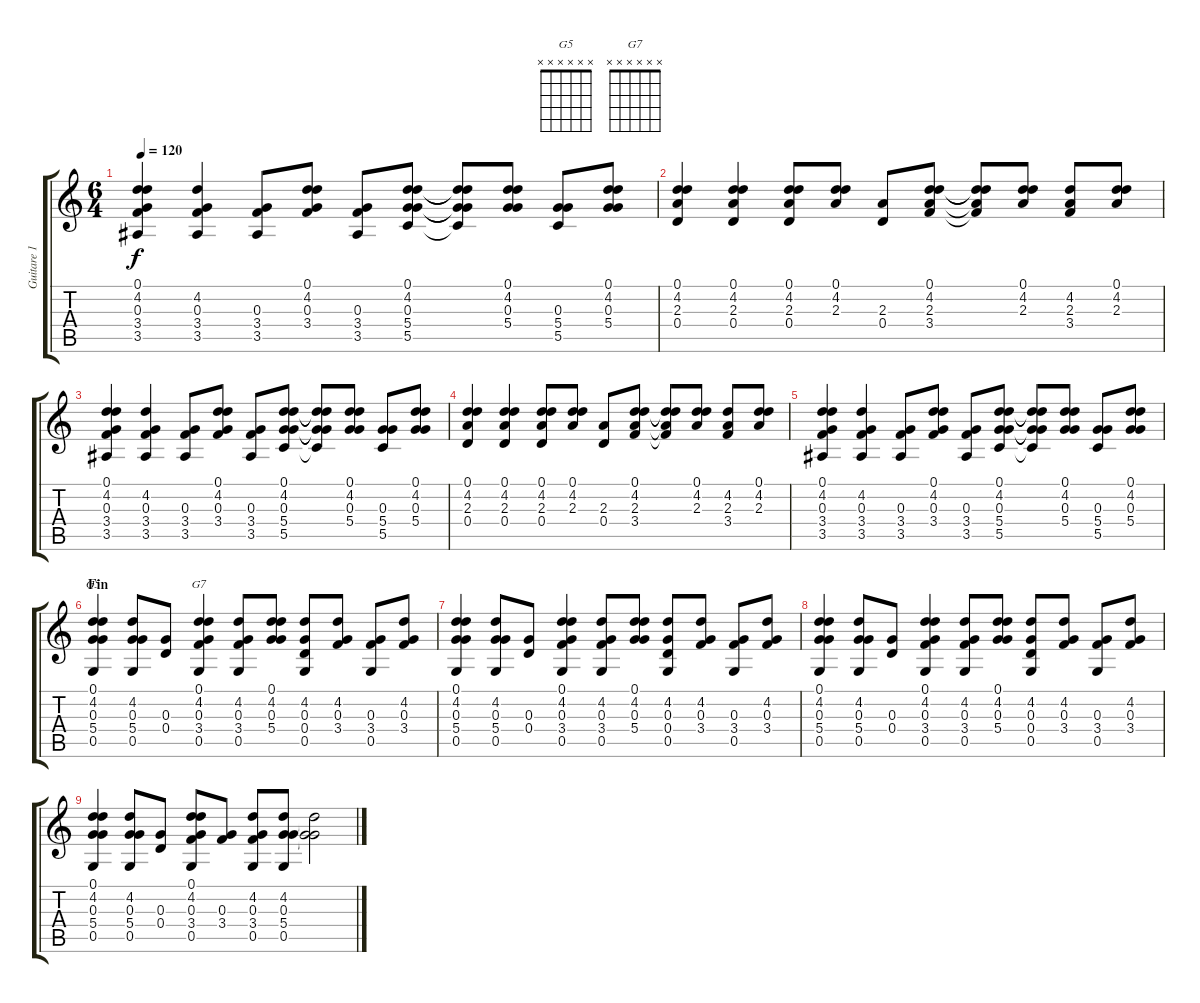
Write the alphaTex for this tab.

\track ("Guitare 1" "Guitare 1") {instrument overdrivenguitar}
\staff {score tabs}
\tuning (D4 Bb3 G3 D3 G2 D2) {hide}
\chord ("G5" x x x x x x) {firstfret 0}
\chord ("G7" x x x x x x) {firstfret 0}
\ts (6 4)
\tempo 120
\clef g2
\ks c
(0.1 4.2 0.3 3.4 3.5).4{dy f} (4.2 0.3 3.4 3.5).4 (0.3 3.4 3.5).8 (0.1 4.2 0.3 3.4).8 (0.3 3.4 3.5).8 (0.1 4.2 0.3 5.4 5.5).8 (0.1{t} 4.2{t} 0.3{t} 5.4{t} 5.5{t}).8 (0.1 4.2 0.3 5.4).8 (0.3 5.4 5.5).8 (0.1 4.2 0.3 5.4).8 |
(0.1 4.2 2.3 0.4).4 (0.1 4.2 2.3 0.4).4 (0.1 4.2 2.3 0.4).8 (0.1 4.2 2.3).8 (2.3 0.4).8 (0.1 4.2 2.3 3.4).8 (0.1{t} 4.2{t} 2.3{t} 3.4{t}).8 (0.1 4.2 2.3).8 (4.2 2.3 3.4).8 (0.1 4.2 2.3).8 |
(0.1 4.2 0.3 3.4 3.5).4 (4.2 0.3 3.4 3.5).4 (0.3 3.4 3.5).8 (0.1 4.2 0.3 3.4).8 (0.3 3.4 3.5).8 (0.1 4.2 0.3 5.4 5.5).8 (0.1{t} 4.2{t} 0.3{t} 5.4{t} 5.5{t}).8 (0.1 4.2 0.3 5.4).8 (0.3 5.4 5.5).8 (0.1 4.2 0.3 5.4).8 |
(0.1 4.2 2.3 0.4).4 (0.1 4.2 2.3 0.4).4 (0.1 4.2 2.3 0.4).8 (0.1 4.2 2.3).8 (2.3 0.4).8 (0.1 4.2 2.3 3.4).8 (0.1{t} 4.2{t} 2.3{t} 3.4{t}).8 (0.1 4.2 2.3).8 (4.2 2.3 3.4).8 (0.1 4.2 2.3).8 |
(0.1 4.2 0.3 3.4 3.5).4 (4.2 0.3 3.4 3.5).4 (0.3 3.4 3.5).8 (0.1 4.2 0.3 3.4).8 (0.3 3.4 3.5).8 (0.1 4.2 0.3 5.4 5.5).8 (0.1{t} 4.2{t} 0.3{t} 5.4{t} 5.5{t}).8 (0.1 4.2 0.3 5.4).8 (0.3 5.4 5.5).8 (0.1 4.2 0.3 5.4).8 |
\section ("" "Fin")
(0.1 4.2 0.3 5.4 0.5).4{ch "G5"} (4.2 0.3 5.4 0.5).8 (0.3 0.4).8 (0.1 4.2 0.3 3.4 0.5).4{ch "G7"} (4.2 0.3 3.4 0.5).8 (0.1 4.2 0.3 5.4).8 (4.2 0.3 0.4 0.5).8 (4.2 0.3 3.4).8 (0.3 3.4 0.5).8 (4.2 0.3 3.4).8 |
(0.1 4.2 0.3 5.4 0.5).4 (4.2 0.3 5.4 0.5).8 (0.3 0.4).8 (0.1 4.2 0.3 3.4 0.5).4 (4.2 0.3 3.4 0.5).8 (0.1 4.2 0.3 5.4).8 (4.2 0.3 0.4 0.5).8 (4.2 0.3 3.4).8 (0.3 3.4 0.5).8 (4.2 0.3 3.4).8 |
(0.1 4.2 0.3 5.4 0.5).4 (4.2 0.3 5.4 0.5).8 (0.3 0.4).8 (0.1 4.2 0.3 3.4 0.5).4 (4.2 0.3 3.4 0.5).8 (0.1 4.2 0.3 5.4).8 (4.2 0.3 0.4 0.5).8 (4.2 0.3 3.4).8 (0.3 3.4 0.5).8 (4.2 0.3 3.4).8 |
(0.1 4.2 0.3 5.4 0.5).4 (4.2 0.3 5.4 0.5).8 (0.3 0.4).8 (0.1 4.2 0.3 3.4 0.5).8 (0.3 3.4).8 (4.2 0.3 3.4 0.5).8 (4.2 0.3 5.4 0.5).8 (4.2{t} 0.3{t} 5.4{t}).2
